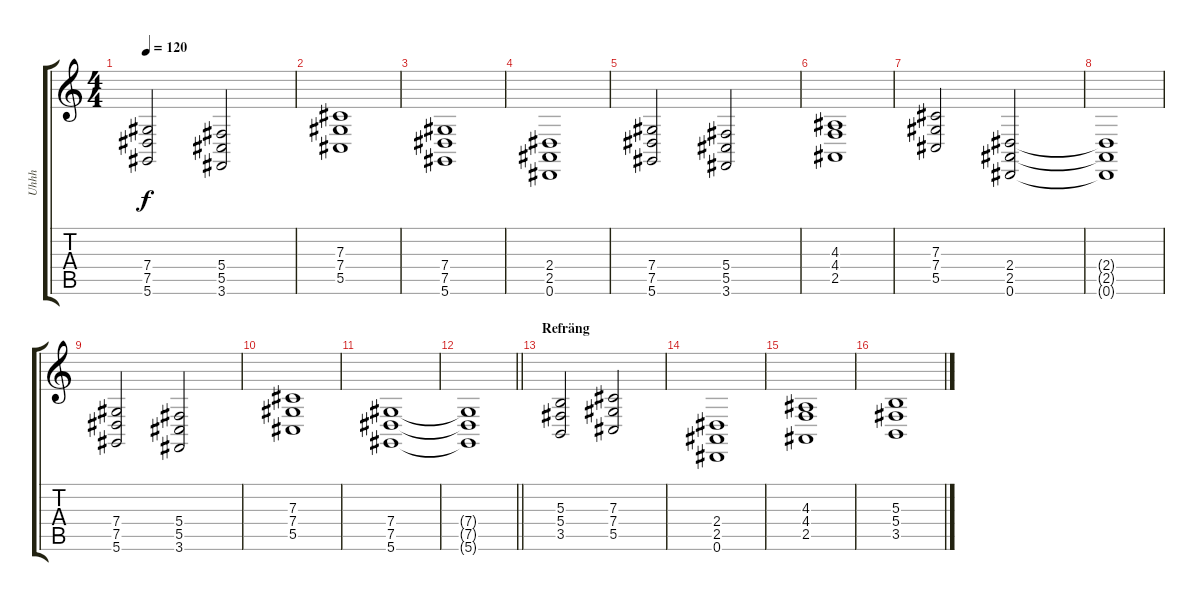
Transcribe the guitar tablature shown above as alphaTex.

\track ("Uhhh" "Uhhh") {instrument synthstrings1}
\staff {score tabs}
\tuning (Eb4 Bb3 Gb3 Db3 Ab2 Eb2) {hide}
\ts (4 4)
\tempo 120
\clef g2
\ks c
(7.4 7.5 5.6).2{dy f} (5.4 5.5 3.6).2 |
(7.3 7.4 5.5).1 |
(7.4 7.5 5.6).1 |
(2.4 2.5 0.6).1 |
(7.4 7.5 5.6).2 (5.4 5.5 3.6).2 |
(4.3 4.4 2.5).1 |
(7.3 7.4 5.5).2 (2.4 2.5 0.6).2 |
(2.4{t} 2.5{t} 0.6{t}).1 |
(7.4 7.5 5.6).2 (5.4 5.5 3.6).2 |
(7.3 7.4 5.5).1 |
(7.4 7.5 5.6).1 |
\barLineRight lightlight
(7.4{t} 7.5{t} 5.6{t}).1 |
\section ("" "Refräng")
(5.3 5.4 3.5).2 (7.3 7.4 5.5).2 |
(2.4 2.5 0.6).1 |
(4.3 4.4 2.5).1 |
(5.3 5.4 3.5).1
